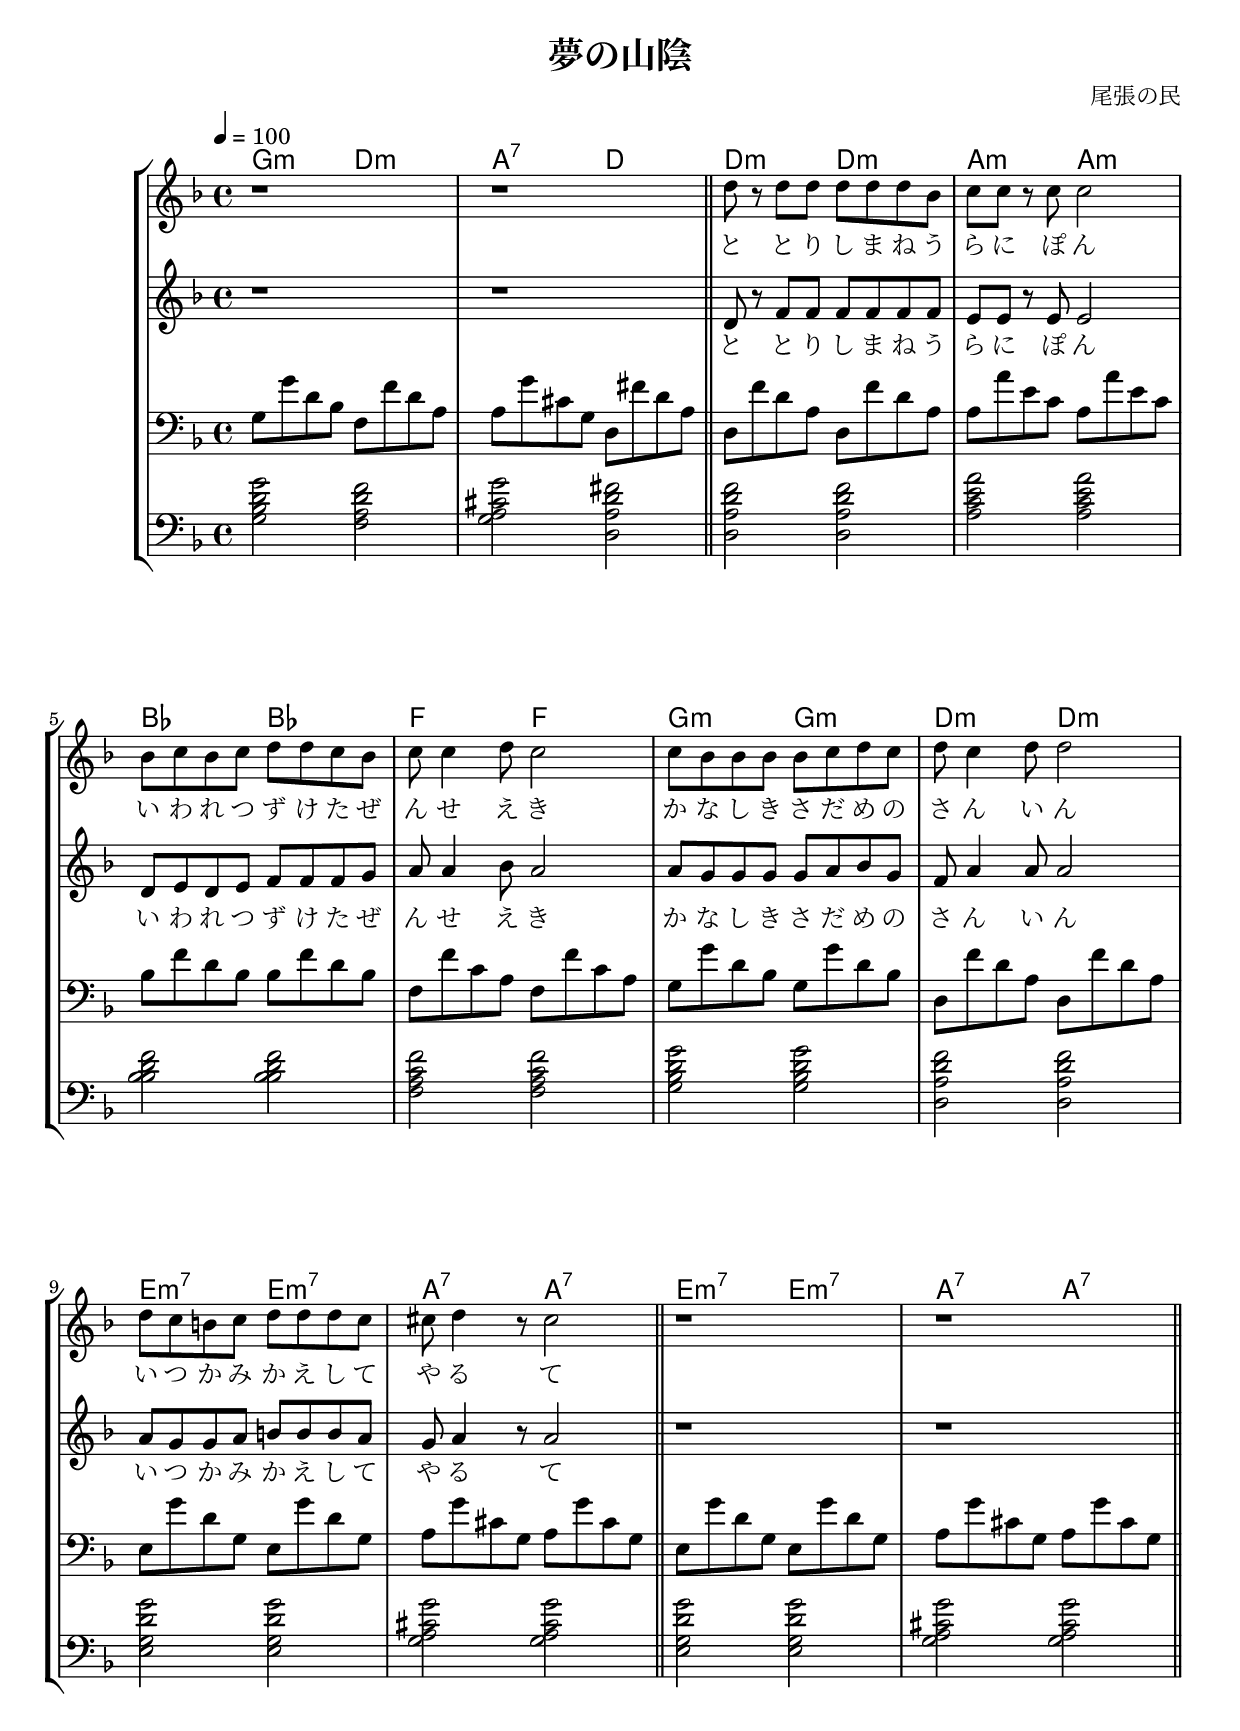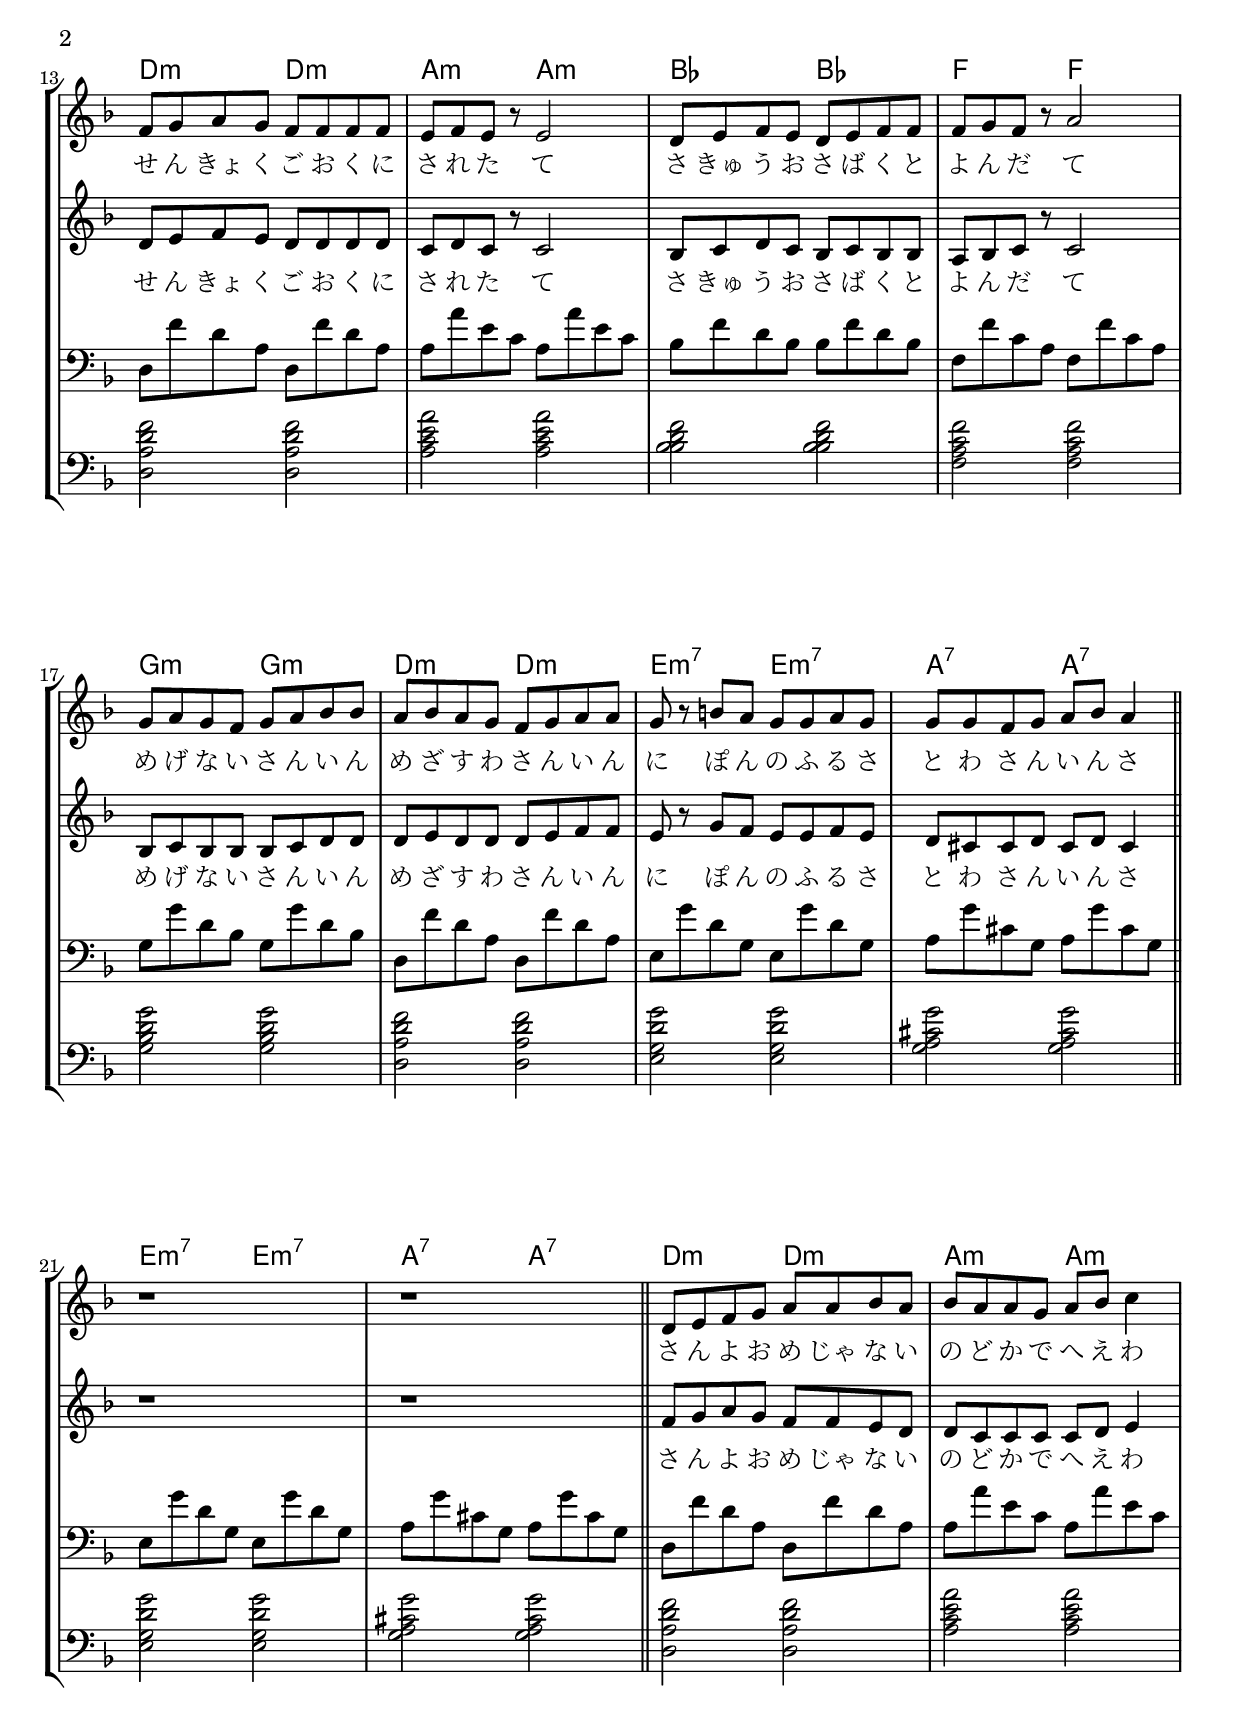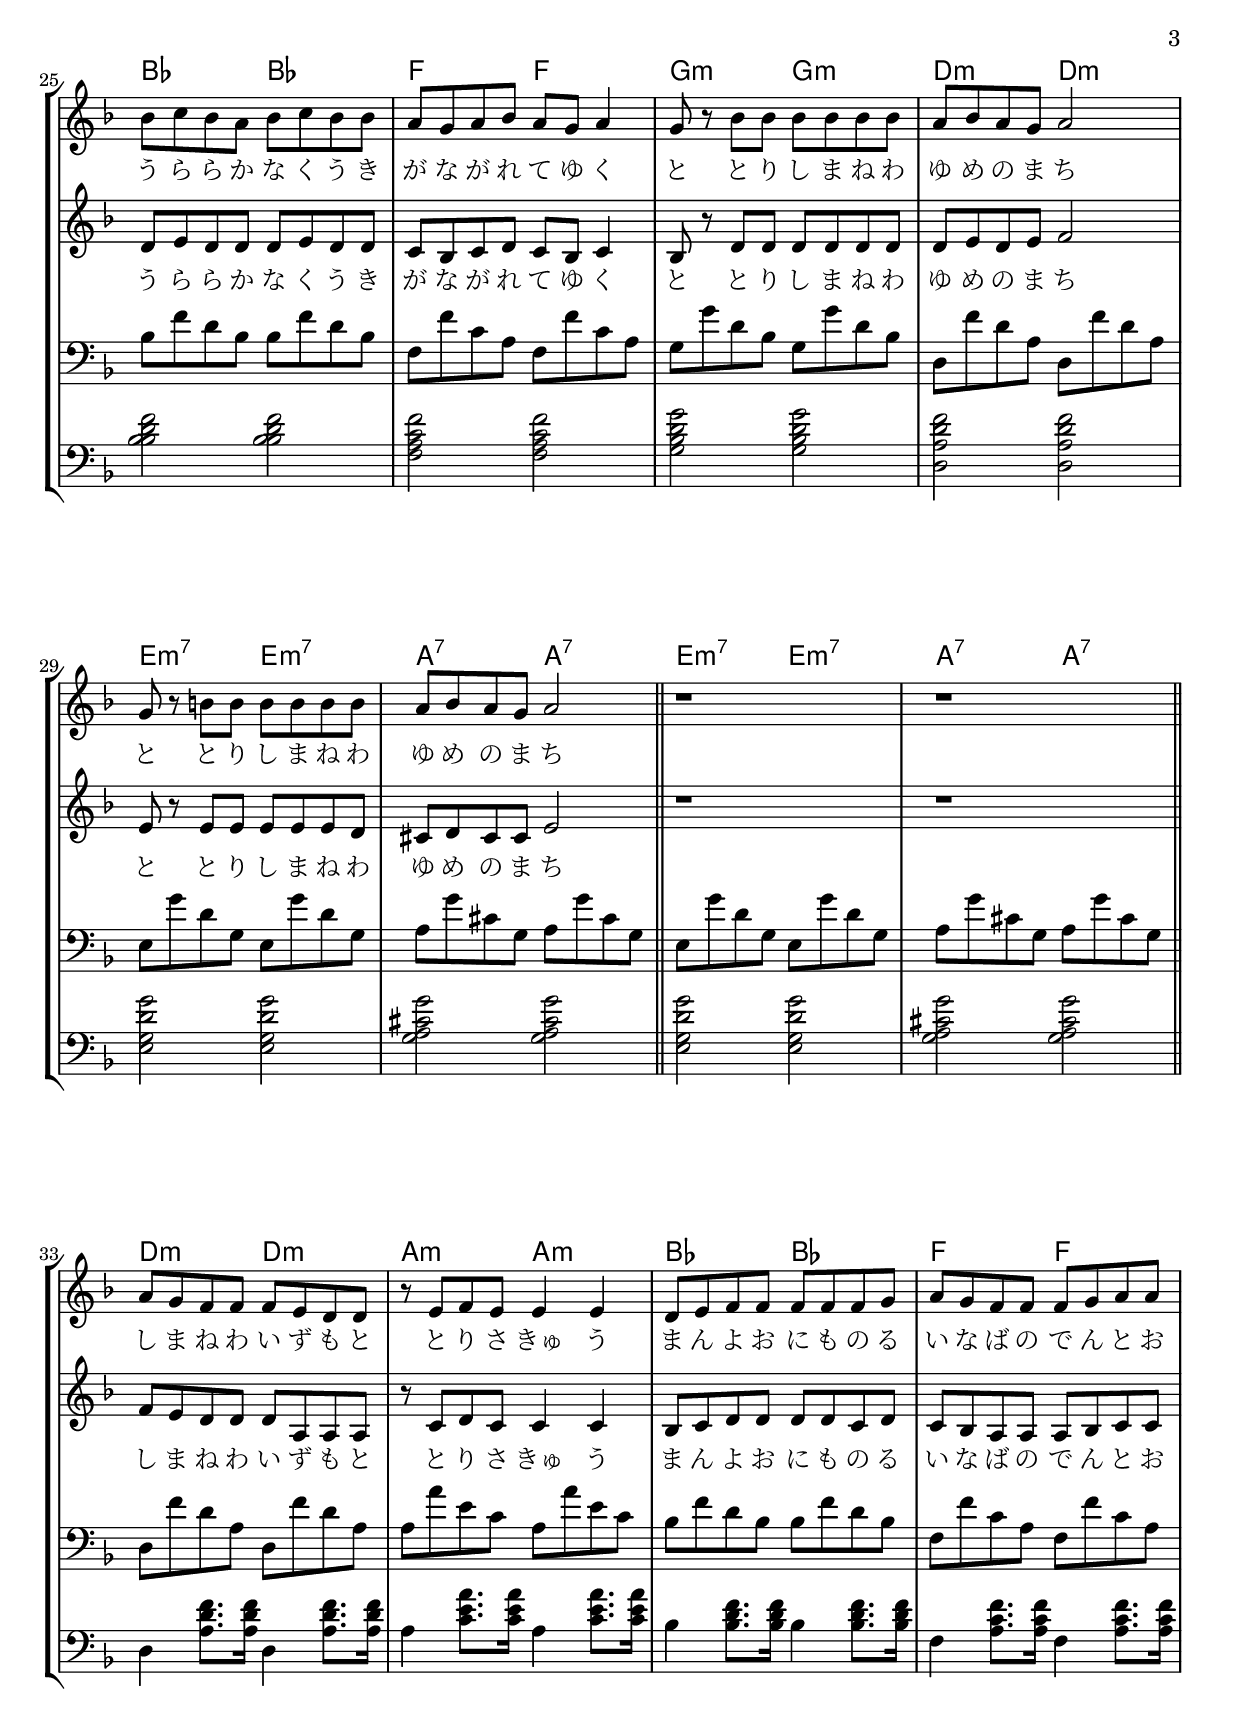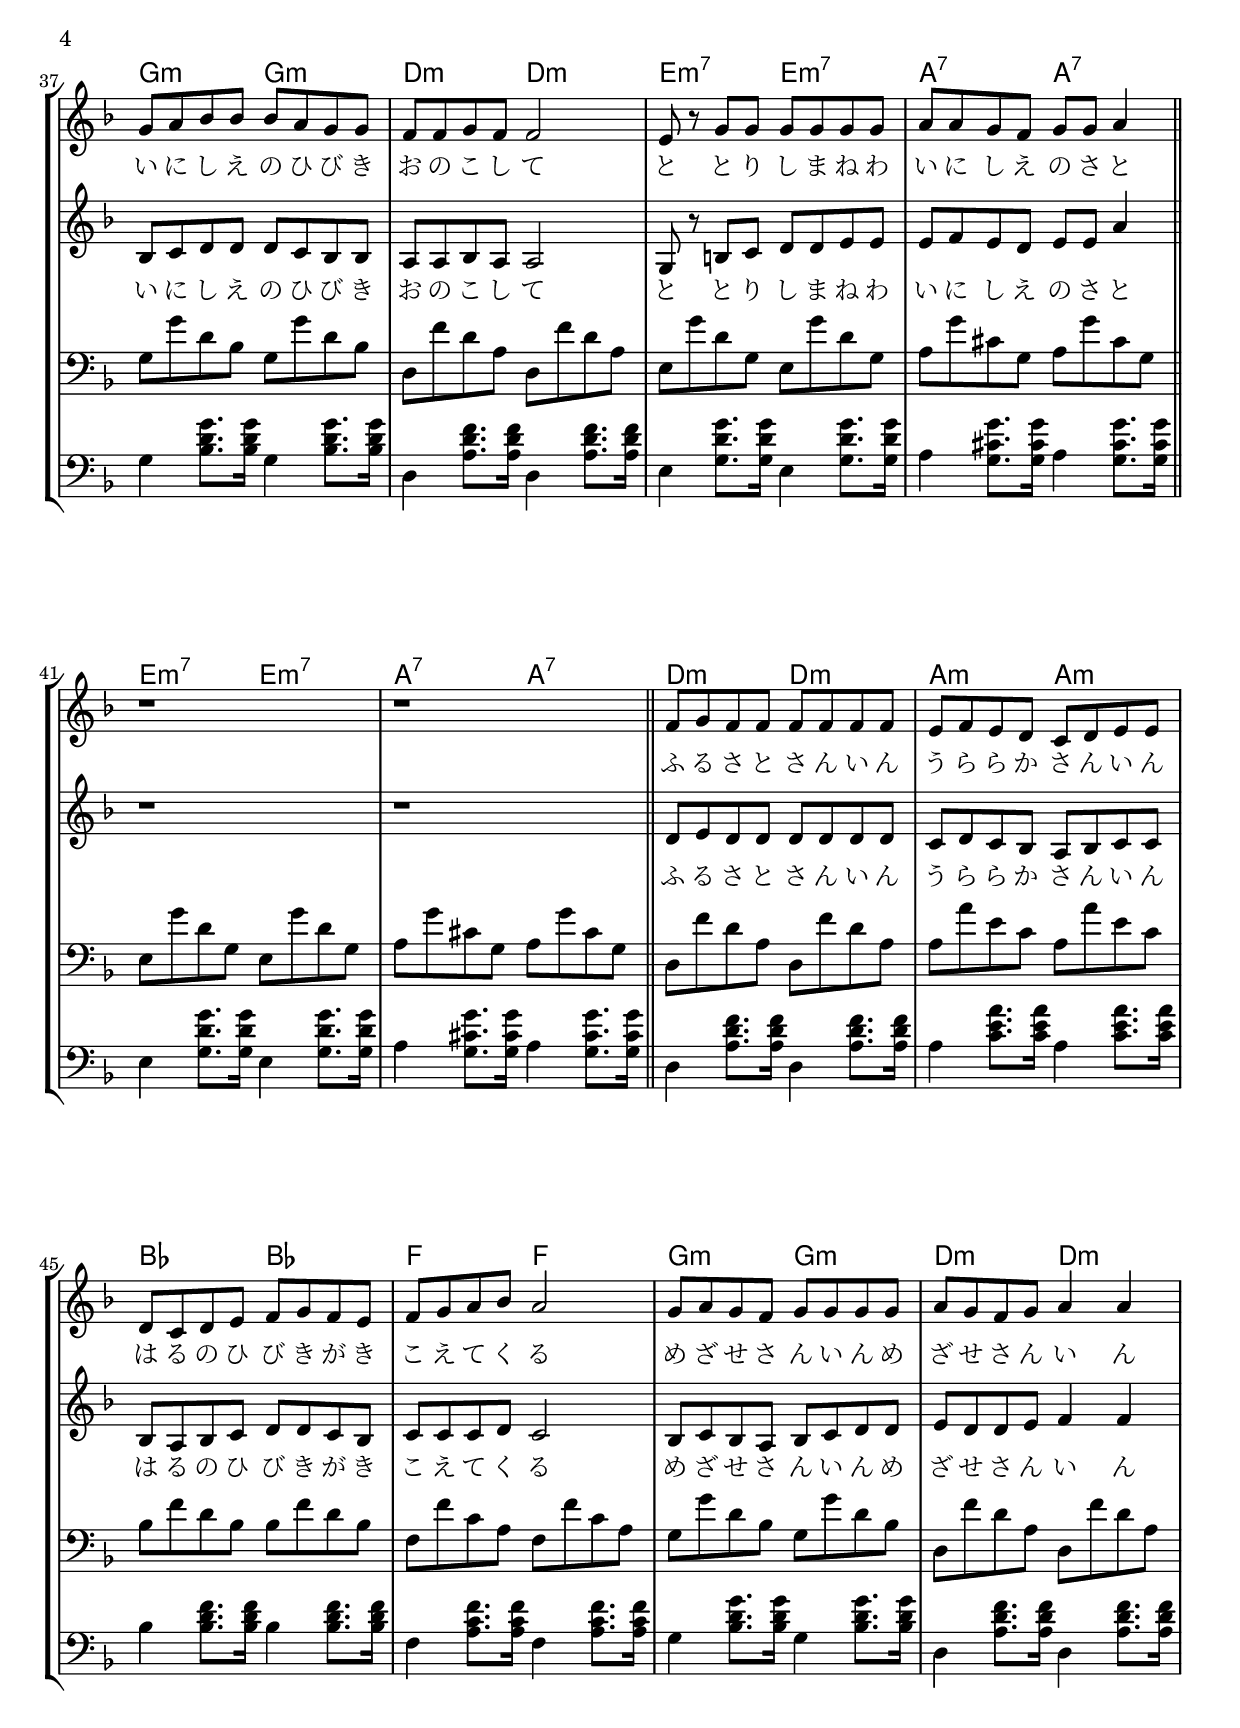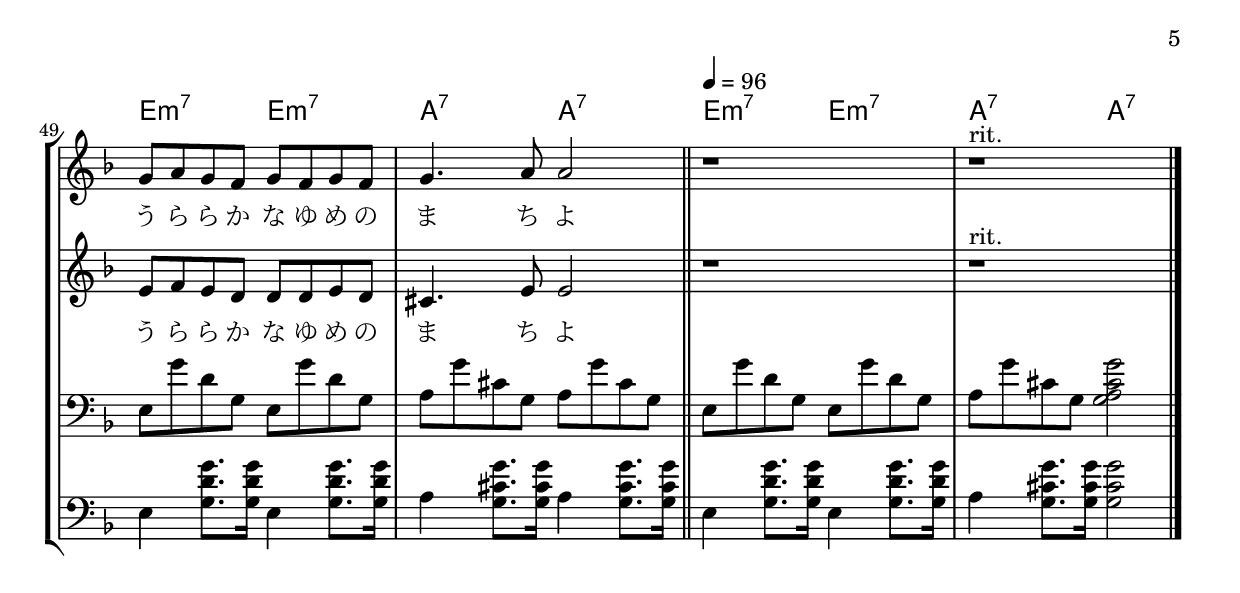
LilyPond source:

\version "2.12.1"

\header {
	title = \markup {夢の山陰}
	composer = \markup \center-column {尾張の民}
}

harmony = \chordmode {
	g2:m d:m a:7 d 

	d:m d:m a:m a:m bes bes f f g:m g:m d:m d:m e:min7 e:min7 a:7 a:7 

	e:min7 e:min7 a:7 a:7 

	d:m d:m a:m a:m bes bes f f g:m g:m d:m d:m e:min7 e:min7 a:7 a:7 

	e:min7 e:min7 a:7 a:7 

	d:m d:m a:m a:m bes bes f f g:m g:m d:m d:m e:min7 e:min7 a:7 a:7 

	e:min7 e:min7 a:7 a:7 

	d:m d:m a:m a:m bes bes f f g:m g:m d:m d:m e:min7 e:min7 a:7 a:7 

	e:min7 e:min7 a:7 a:7 

	d:m d:m a:m a:m bes bes f f g:m g:m d:m d:m e:min7 e:min7 a:7 a:7 

	e:min7 e:min7 a:7 a:7 
}

melody = {
	\key f \major
	\tempo 4 = 100
	r1 | r1   
	\set Staff.midiInstrument = #"mmi0.34"
	d''8  r8  d''8  d''8  d''8  d''8  d''8  bes'8 
	c''8  c''8  r8  c''8  c''2 
	bes'8  c''8  bes'8  c''8  d''8  d''8  c''8  bes'8 
	c''8  c''4  d''8  c''2 
	c''8  bes'8  bes'8  bes'8  bes'8  c''8  d''8  c''8 
	d''8  c''4  d''8  d''2 
	d''8  c''8  b'8  c''8  d''8  d''8  d''8  c''8 
	cis''8  d''4  r8  cis''2
	r1 | r1   
	\set Staff.midiInstrument = #"mmi0.34"
	f'8  g'8  a'8  g'8  f'8  f'8  f'8  f'8 
	e'8  f'8  e'8  r8  e'2 
	d'8  e'8  f'8  e'8  d'8  e'8  f'8  f'8 
	f'8  g'8  f'8  r8  a'2 
	g'8  a'8  g'8  f'8  g'8  a'8  bes'8  bes'8 
	a'8  bes'8  a'8  g'8  f'8  g'8  a'8  a'8 
	g'8  r8  b'8  a'8  g'8  g'8  a'8  g'8 
	g'8  g'8  f'8  g'8  a'8  bes'8  a'4
	r1 | r1   
	\set Staff.midiInstrument = #"mmi0.34"
	d'8  e'8  f'8  g'8  a'8  a'8  bes'8  a'8 
	bes'8  a'8  a'8  g'8  a'8  bes'8  c''4 
	bes'8  c''8  bes'8  a'8  bes'8  c''8  bes'8  bes'8 
	a'8  g'8  a'8  bes'8  a'8  g'8  a'4 
	g'8  r8  bes'8  bes'8  bes'8  bes'8  bes'8  bes'8 
	a'8  bes'8  a'8  g'8  a'2 
	g'8  r8  b'8  b'8  b'8  b'8  b'8  b'8 
	a'8  bes'8  a'8  g'8  a'2
	r1 | r1   
	\set Staff.midiInstrument = #"mmi0.34"
	a'8  g'8  f'8  f'8  f'8  e'8  d'8  d'8 
	r8  e'8  f'8  e'8  e'4  e'4 
	d'8  e'8  f'8  f'8  f'8  f'8  f'8  g'8 
	a'8  g'8  f'8  f'8  f'8  g'8  a'8  a'8 
	g'8  a'8  bes'8  bes'8  bes'8  a'8  g'8  g'8 
	f'8  f'8  g'8  f'8  f'2 
	e'8  r8  g'8  g'8  g'8  g'8  g'8  g'8 
	a'8  a'8  g'8  f'8  g'8  g'8  a'4
	r1 | r1   
	\set Staff.midiInstrument = #"mmi0.34"
	f'8  g'8  f'8  f'8  f'8  f'8  f'8  f'8 
	e'8  f'8  e'8  d'8  c'8  d'8  e'8  e'8 
	d'8  c'8  d'8  e'8  f'8  g'8  f'8  e'8 
	f'8  g'8  a'8  bes'8  a'2 
	g'8  a'8  g'8  f'8  g'8  g'8  g'8  g'8 
	a'8  g'8  f'8  g'8  a'4  a'4 
	g'8  a'8  g'8  f'8  g'8  f'8  g'8  f'8 
	g'4.  a'8  a'2
	\tempo 4 = 96
	r1 | r1^"rit." \bar "|."
}

words = \lyricmode {
	
	と  と  り  し  ま  ね  う  ら  に  ぽ  ん  い  わ  れ  つ  ず  け  た  ぜ  ん  せ  え  き  か  な  し  き  さ  だ  め  の  さ  ん  い  ん  い  つ  か  み  か  え  し  て  や  る  て  
	
	せ  ん  きょ  く  ご  お  く  に  さ  れ  た  て  さ  きゅ  う  お  さ  ば  く  と  よ  ん  だ  て  め  げ  な  い  さ  ん  い  ん  め  ざ  す  わ  さ  ん  い  ん  に  ぽ  ん  の  ふ  る  さ  と  わ  さ  ん  い  ん  さ  
	
	さ  ん  よ  お  め  じゃ  な  い  の  ど  か  で  へ  え  わ  う  ら  ら  か  な  く  う  き  が  な  が  れ  て  ゆ  く  と  と  り  し  ま  ね  わ  ゆ  め  の  ま  ち  と  と  り  し  ま  ね  わ  ゆ  め  の  ま  ち  
	
	し  ま  ね  わ  い  ず  も  と  と  り  さ  きゅ  う  ま  ん  よ  お  に  も  の  る  い  な  ば  の  で  ん  と  お  い  に  し  え  の  ひ  び  き  お  の  こ  し  て  と  と  り  し  ま  ね  わ  い  に  し  え  の  さ  と  
	
	ふ  る  さ  と  さ  ん  い  ん  う  ら  ら  か  さ  ん  い  ん  は  る  の  ひ  び  き  が  き  こ  え  て  く  る  め  ざ  せ  さ  ん  い  ん  め  ざ  せ  さ  ん  い  ん  う  ら  ら  か  な  ゆ  め  の  ま  ち  よ  
	
}

secondmelody = {
	\key f \major
	\tempo 4 = 100
	r1 | r1   
	\set Staff.midiInstrument = #"fss0.35"
	d'8  r8  f'8  f'8  f'8  f'8  f'8  f'8 
	e'8  e'8  r8  e'8  e'2 
	d'8  e'8  d'8  e'8  f'8  f'8  f'8  g'8 
	a'8  a'4  bes'8  a'2 
	a'8  g'8  g'8  g'8  g'8  a'8  bes'8  g'8 
	f'8  a'4  a'8  a'2 
	a'8  g'8  g'8  a'8  b'8  b'8  b'8  a'8 
	g'8  a'4  r8  a'2
	r1 | r1   
	\set Staff.midiInstrument = #"fss0.35"
	d'8  e'8  f'8  e'8  d'8  d'8  d'8  d'8 
	c'8  d'8  c'8  r8  c'2 
	bes8  c'8  d'8  c'8  bes8  c'8  bes8  bes8 
	a8  bes8  c'8  r8  c'2 
	bes8  c'8  bes8  bes8  bes8  c'8  d'8  d'8 
	d'8  e'8  d'8  d'8  d'8  e'8  f'8  f'8 
	e'8  r8  g'8  f'8  e'8  e'8  f'8  e'8 
	d'8  cis'8  cis'8  d'8  cis'8  d'8  cis'4
	r1 | r1   
	\set Staff.midiInstrument = #"fss0.35"
	f'8  g'8  a'8  g'8  f'8  f'8  e'8  d'8 
	d'8  c'8  c'8  c'8  c'8  d'8  e'4 
	d'8  e'8  d'8  d'8  d'8  e'8  d'8  d'8 
	c'8  bes8  c'8  d'8  c'8  bes8  c'4 
	bes8  r8  d'8  d'8  d'8  d'8  d'8  d'8 
	d'8  e'8  d'8  e'8  f'2 
	e'8  r8  e'8  e'8  e'8  e'8  e'8  d'8 
	cis'8  d'8  cis'8  cis'8  e'2
	r1 | r1   
	\set Staff.midiInstrument = #"fss0.35"
	f'8  e'8  d'8  d'8  d'8  a8  a8  a8 
	r8  c'8  d'8  c'8  c'4  c'4 
	bes8  c'8  d'8  d'8  d'8  d'8  c'8  d'8 
	c'8  bes8  a8  a8  a8  bes8  c'8  c'8 
	bes8  c'8  d'8  d'8  d'8  c'8  bes8  bes8 
	a8  a8  bes8  a8  a2 
	g8  r8  b8  c'8  d'8  d'8  e'8  e'8 
	e'8  f'8  e'8  d'8  e'8  e'8  a'4
	r1 | r1   
	\set Staff.midiInstrument = #"fss0.35"
	d'8  e'8  d'8  d'8  d'8  d'8  d'8  d'8 
	c'8  d'8  c'8  bes8  a8  bes8  c'8  c'8 
	bes8  a8  bes8  c'8  d'8  d'8  c'8  bes8 
	c'8  c'8  c'8  d'8  c'2 
	bes8  c'8  bes8  a8  bes8  c'8  d'8  d'8 
	e'8  d'8  d'8  e'8  f'4  f'4 
	e'8  f'8  e'8  d'8  d'8  d'8  e'8  d'8 
	cis'4.  e'8  e'2
	\tempo 4 = 96
	r1 | r1^"rit." \bar "|."
}

secondwords = \lyricmode {
	
	と  と  り  し  ま  ね  う  ら  に  ぽ  ん  い  わ  れ  つ  ず  け  た  ぜ  ん  せ  え  き  か  な  し  き  さ  だ  め  の  さ  ん  い  ん  い  つ  か  み  か  え  し  て  や  る  て  
	
	せ  ん  きょ  く  ご  お  く  に  さ  れ  た  て  さ  きゅ  う  お  さ  ば  く  と  よ  ん  だ  て  め  げ  な  い  さ  ん  い  ん  め  ざ  す  わ  さ  ん  い  ん  に  ぽ  ん  の  ふ  る  さ  と  わ  さ  ん  い  ん  さ  
	
	さ  ん  よ  お  め  じゃ  な  い  の  ど  か  で  へ  え  わ  う  ら  ら  か  な  く  う  き  が  な  が  れ  て  ゆ  く  と  と  り  し  ま  ね  わ  ゆ  め  の  ま  ち  と  と  り  し  ま  ね  わ  ゆ  め  の  ま  ち  
	
	し  ま  ね  わ  い  ず  も  と  と  り  さ  きゅ  う  ま  ん  よ  お  に  も  の  る  い  な  ば  の  で  ん  と  お  い  に  し  え  の  ひ  び  き  お  の  こ  し  て  と  と  り  し  ま  ね  わ  い  に  し  え  の  さ  と  
	
	ふ  る  さ  と  さ  ん  い  ん  う  ら  ら  か  さ  ん  い  ん  は  る  の  ひ  び  き  が  き  こ  え  て  く  る  め  ざ  せ  さ  ん  い  ん  め  ざ  せ  さ  ん  い  ん  う  ら  ら  か  な  ゆ  め  の  ま  ち  よ  
	
}

tempochange = {
	\tempo 4 = 100
	r1 | r1 \bar "||"
	\tempo 4 = 100
	r1 | r1 | r1 | r1 | r1 | r1 | r1 | r1 \bar "||"
	\tempo 4 = 100
	r1 | r1 \bar "||"
	\tempo 4 = 100
	r1 | r1 | r1 | r1 | r1 | r1 | r1 | r1 \bar "||"
	\tempo 4 = 100
	r1 | r1 \bar "||"
	\tempo 4 = 100
	r1 | r1 | r1 | r1 | r1 | r1 | r1 | r1 \bar "||"
	\tempo 4 = 100
	r1 | r1 \bar "||"
	\tempo 4 = 100
	r1 | r1 | r1 | r1 | r1 | r1 | r1 | r1 \bar "||"
	\tempo 4 = 100
	r1 | r1 \bar "||"
	\tempo 4 = 100
	r1 | r1 | r1 | r1 | r1 | r1 | r1 | r1 \bar "||"
	\tempo 4 = 96
	r1 | \tempo 4 = 72 r2 \tempo 4 = 64 r2 \bar "|."
}

mainacc = {
	\clef bass
	\set Staff.midiInstrument = #"Acoustic grand"
	\key f \major
	\tempo 4 = 100
	g8 g' d' bes
	f8 f' d' a
	a8 g' cis' g
	d8 fis' d' a
	\bar "||"

	\set Staff.midiInstrument = #"Acoustic grand"
	d8 f' d' a
	d8 f' d' a
	a8 a' e' c'
	a8 a' e' c'
	bes8 f' d' bes
	bes8 f' d' bes
	f8 f' c' a
	f8 f' c' a
	g8 g' d' bes
	g8 g' d' bes
	d8 f' d' a
	d8 f' d' a
	e8 g' d' g
	e8 g' d' g
	a8 g' cis' g
	a8 g' cis' g
	\bar "||"

	\set Staff.midiInstrument = #"Acoustic grand"
	e8 g' d' g
	e8 g' d' g
	a8 g' cis' g
	a8 g' cis' g
	\bar "||"

	\set Staff.midiInstrument = #"Acoustic grand"
	d8 f' d' a
	d8 f' d' a
	a8 a' e' c'
	a8 a' e' c'
	bes8 f' d' bes
	bes8 f' d' bes
	f8 f' c' a
	f8 f' c' a
	g8 g' d' bes
	g8 g' d' bes
	d8 f' d' a
	d8 f' d' a
	e8 g' d' g
	e8 g' d' g
	a8 g' cis' g
	a8 g' cis' g
	\bar "||"

	\set Staff.midiInstrument = #"Acoustic grand"
	e8 g' d' g
	e8 g' d' g
	a8 g' cis' g
	a8 g' cis' g
	\bar "||"

	\set Staff.midiInstrument = #"Acoustic grand"
	d8 f' d' a
	d8 f' d' a
	a8 a' e' c'
	a8 a' e' c'
	bes8 f' d' bes
	bes8 f' d' bes
	f8 f' c' a
	f8 f' c' a
	g8 g' d' bes
	g8 g' d' bes
	d8 f' d' a
	d8 f' d' a
	e8 g' d' g
	e8 g' d' g
	a8 g' cis' g
	a8 g' cis' g
	\bar "||"

	\set Staff.midiInstrument = #"Acoustic grand"
	e8 g' d' g
	e8 g' d' g
	a8 g' cis' g
	a8 g' cis' g
	\bar "||"

	\set Staff.midiInstrument = #"Acoustic grand"
	d8 f' d' a
	d8 f' d' a
	a8 a' e' c'
	a8 a' e' c'
	bes8 f' d' bes
	bes8 f' d' bes
	f8 f' c' a
	f8 f' c' a
	g8 g' d' bes
	g8 g' d' bes
	d8 f' d' a
	d8 f' d' a
	e8 g' d' g
	e8 g' d' g
	a8 g' cis' g
	a8 g' cis' g
	\bar "||"

	\set Staff.midiInstrument = #"Acoustic grand"
	e8 g' d' g
	e8 g' d' g
	a8 g' cis' g
	a8 g' cis' g
	\bar "||"

	\set Staff.midiInstrument = #"Acoustic grand"
	d8 f' d' a
	d8 f' d' a
	a8 a' e' c'
	a8 a' e' c'
	bes8 f' d' bes
	bes8 f' d' bes
	f8 f' c' a
	f8 f' c' a
	g8 g' d' bes
	g8 g' d' bes
	d8 f' d' a
	d8 f' d' a
	e8 g' d' g
	e8 g' d' g
	a8 g' cis' g
	a8 g' cis' g
	\bar "||"

	\set Staff.midiInstrument = #"Rock Organ"
	\tempo 4 = 96
	e8 g' d' g
	e8 g' d' g
	a8 g' cis' g
	<a g cis' g'>2
	\bar "|."
}

subacc = {
	\clef bass
	\set Staff.midiInstrument = #"Acoustic grand"
	\key f \major
	\tempo 4 = 100
	<g bes d' g'>2
	<f a d' f'>2
	<a g cis' g'>2
	<d a d' fis'>2
	\bar "||"

	\set Staff.midiInstrument = #"Acoustic grand"
	<d a d' f'>2
	<d a d' f'>2
	<a c' e' a'>2
	<a c' e' a'>2
	<bes bes d' f'>2
	<bes bes d' f'>2
	<f a c' f'>2
	<f a c' f'>2
	<g bes d' g'>2
	<g bes d' g'>2
	<d a d' f'>2
	<d a d' f'>2
	<e g d' g'>2
	<e g d' g'>2
	<a g cis' g'>2
	<a g cis' g'>2
	\bar "||"

	\set Staff.midiInstrument = #"Acoustic grand"
	<e g d' g'>2
	<e g d' g'>2
	<a g cis' g'>2
	<a g cis' g'>2
	\bar "||"

	\set Staff.midiInstrument = #"Acoustic grand"
	<d a d' f'>2
	<d a d' f'>2
	<a c' e' a'>2
	<a c' e' a'>2
	<bes bes d' f'>2
	<bes bes d' f'>2
	<f a c' f'>2
	<f a c' f'>2
	<g bes d' g'>2
	<g bes d' g'>2
	<d a d' f'>2
	<d a d' f'>2
	<e g d' g'>2
	<e g d' g'>2
	<a g cis' g'>2
	<a g cis' g'>2
	\bar "||"

	\set Staff.midiInstrument = #"Acoustic grand"
	<e g d' g'>2
	<e g d' g'>2
	<a g cis' g'>2
	<a g cis' g'>2
	\bar "||"

	\set Staff.midiInstrument = #"Acoustic grand"
	<d a d' f'>2
	<d a d' f'>2
	<a c' e' a'>2
	<a c' e' a'>2
	<bes bes d' f'>2
	<bes bes d' f'>2
	<f a c' f'>2
	<f a c' f'>2
	<g bes d' g'>2
	<g bes d' g'>2
	<d a d' f'>2
	<d a d' f'>2
	<e g d' g'>2
	<e g d' g'>2
	<a g cis' g'>2
	<a g cis' g'>2
	\bar "||"

	\set Staff.midiInstrument = #"Acoustic grand"
	<e g d' g'>2
	<e g d' g'>2
	<a g cis' g'>2
	<a g cis' g'>2
	\bar "||"

	\set Staff.midiInstrument = #"Acoustic grand"
	d4 <a d' f'>8. <a d' f'>16
	d4 <a d' f'>8. <a d' f'>16
	a4 <c' e' a'>8. <c' e' a'>16
	a4 <c' e' a'>8. <c' e' a'>16
	bes4 <bes d' f'>8. <bes d' f'>16
	bes4 <bes d' f'>8. <bes d' f'>16
	f4 <a c' f'>8. <a c' f'>16
	f4 <a c' f'>8. <a c' f'>16
	g4 <bes d' g'>8. <bes d' g'>16
	g4 <bes d' g'>8. <bes d' g'>16
	d4 <a d' f'>8. <a d' f'>16
	d4 <a d' f'>8. <a d' f'>16
	e4 <g d' g'>8. <g d' g'>16
	e4 <g d' g'>8. <g d' g'>16
	a4 <g cis' g'>8. <g cis' g'>16
	a4 <g cis' g'>8. <g cis' g'>16
	\bar "||"

	\set Staff.midiInstrument = #"Acoustic grand"
	e4 <g d' g'>8. <g d' g'>16
	e4 <g d' g'>8. <g d' g'>16
	a4 <g cis' g'>8. <g cis' g'>16
	a4 <g cis' g'>8. <g cis' g'>16
	\bar "||"

	\set Staff.midiInstrument = #"Dulcimer"
	d4 <a d' f'>8. <a d' f'>16
	d4 <a d' f'>8. <a d' f'>16
	a4 <c' e' a'>8. <c' e' a'>16
	a4 <c' e' a'>8. <c' e' a'>16
	bes4 <bes d' f'>8. <bes d' f'>16
	bes4 <bes d' f'>8. <bes d' f'>16
	f4 <a c' f'>8. <a c' f'>16
	f4 <a c' f'>8. <a c' f'>16
	g4 <bes d' g'>8. <bes d' g'>16
	g4 <bes d' g'>8. <bes d' g'>16
	d4 <a d' f'>8. <a d' f'>16
	d4 <a d' f'>8. <a d' f'>16
	e4 <g d' g'>8. <g d' g'>16
	e4 <g d' g'>8. <g d' g'>16
	a4 <g cis' g'>8. <g cis' g'>16
	a4 <g cis' g'>8. <g cis' g'>16
	\bar "||"

	\set Staff.midiInstrument = #"Acoustic grand"
	\tempo 4 = 96
	e4 <g d' g'>8. <g d' g'>16
	e4 <g d' g'>8. <g d' g'>16
	a4 <g cis' g'>8. <g cis' g'>16
	<g cis' g'>2
	\bar "|."
}

percA = {
	\drummode {
	cymr4 cymr4 cymr4 cymr4  |cymr4 cymr8 cymr16 cymr16 cymr4 cymr4  \bar "||"
	cymr4 cymr4 cymr4 cymr4  |cymr4 cymr8 cymr16 cymr16 cymr4 cymr4  |cymr4 cymr4 cymr4 cymr4  |cymr4 cymr2.  |cymr4 cymr4 cymr4 cymr4  |cymr4 cymr8 cymr16 cymr16 cymr4 cymr4  |cymr4 cymr4 cymr4 cymr4  |cymr4 cymr2.  \bar "||"
	cymr4 cymr4 cymr4 cymr4  |cymr4 cymr8 cymr16 cymr16 cymr4 cymr4  \bar "||"
	cymr4 cymr4 cymr4 cymr4  |cymr4 cymr8 cymr16 cymr16 cymr4 cymr4  |cymr4 cymr4 cymr4 cymr4  |cymr4 cymr2.  |cymr4 cymr4 cymr4 cymr4  |cymr4 cymr8 cymr16 cymr16 cymr4 cymr4  |cymr4 cymr4 cymr4 cymr4  |cymr4 cymr2.  \bar "||"
	cymr4 cymr4 cymr4 cymr4  |cymr4 cymr8 cymr16 cymr16 cymr4 cymr4  \bar "||"
	cymr4 cymr4 cymr4 cymr4  |cymr4 cymr8 cymr16 cymr16 cymr4 cymr4  |cymr4 cymr4 cymr4 cymr4  |cymr4 cymr2.  |cymr4 cymr4 cymr4 cymr4  |cymr4 cymr8 cymr16 cymr16 cymr4 cymr4  |cymr4 cymr4 cymr4 cymr4  |cymr4 cymr2.  \bar "||"
	cymr4 cymr4 cymr4 cymr4  |cymr4 cymr8 cymr16 cymr16 cymr4 cymr4  \bar "||"
	cymr4 cymr4 cymr4 cymr4  |cymr4 cymr8 cymr16 cymr16 cymr4 cymr4  |cymr4 cymr4 cymr4 cymr4  |cymr4 cymr2.  |cymr4 cymr4 cymr4 cymr4  |cymr4 cymr8 cymr16 cymr16 cymr4 cymr4  |cymr4 cymr4 cymr4 cymr4  |cymr4 cymr2.  \bar "||"
	cymr4 cymr4 cymr4 cymr4  |cymr4 cymr8 cymr16 cymr16 cymr4 cymr4  \bar "||"
	cymr4 cymr4 cymr4 cymr4  |cymr4 cymr8 cymr16 cymr16 cymr4 cymr4  |cymr4 cymr4 cymr4 cymr4  |cymr4 cymr2.  |cymr4 cymr4 cymr4 cymr4  |cymr4 cymr8 cymr16 cymr16 cymr4 cymr4  |cymr4 cymr4 cymr4 cymr4  |cymr4 cymr2.  \bar "||"
	hh4 hh4 hh4 hh4  |hh4 hh4 hh4 hh4  \bar "|."
	}
}

percB = {
	\drummode {
	r2 sn2  |r2 sn2  \bar "||"
	r2 sn2  |r2 sn2  |r2 sn2  |r8 sn8 sn2.  |r2 sn2  |r2 sn2  |r2 sn2  |r8 sn8 sn2.  \bar "||"
	r2 sn2  |r2 sn2  \bar "||"
	r2 sn2  |r2 sn2  |r2 sn2  |r8 sn8 sn2.  |r2 sn2  |r2 sn2  |r2 sn2  |r8 sn8 sn2.  \bar "||"
	r2 sn2  |r2 sn2  \bar "||"
	r2 sn2  |r2 sn2  |r2 sn2  |r8 sn8 sn2.  |r2 sn2  |r2 sn2  |r2 sn2  |r8 sn8 sn2.  \bar "||"
	r2 sn2  |r2 sn2  \bar "||"
	r2 sn2  |r2 sn2  |r2 sn2  |r8 sn8 sn2.  |r2 sn2  |r2 sn2  |r2 sn2  |r8 sn8 sn2.  \bar "||"
	r2 sn2  |r2 sn2  \bar "||"
	r2 sn2  |r2 sn2  |r2 sn2  |r8 sn8 sn2.  |r2 sn2  |r2 sn2  |r2 sn2  |r8 sn8 sn2.  \bar "||"
	r8 ss4 ss4 ss4 ss8  |r8 ss4 ss8 ss8. ss8. ss8  \bar "|."
	}
}

percC = {
	\drummode {
	bd2. r8 bd8  |bd2 r8 bd4.  \bar "||"
	bd2. r8 bd8  |bd2. r8 bd8  |bd2. r8 bd8  |bd4. bd8 bd4. bd8  |bd2. r8 bd8  |bd2. r8 bd8  |bd2. r8 bd8  |bd2 r8 bd4.  \bar "||"
	bd2. r8 bd8  |bd2 r8 bd4.  \bar "||"
	bd2. r8 bd8  |bd2. r8 bd8  |bd2. r8 bd8  |bd4. bd8 bd4. bd8  |bd2. r8 bd8  |bd2. r8 bd8  |bd2. r8 bd8  |bd2 r8 bd4.  \bar "||"
	bd2. r8 bd8  |bd2 r8 bd4.  \bar "||"
	bd2. r8 bd8  |bd2. r8 bd8  |bd2. r8 bd8  |bd4. bd8 bd4. bd8  |bd2. r8 bd8  |bd2. r8 bd8  |bd2. r8 bd8  |bd2 r8 bd4.  \bar "||"
	bd2. r8 bd8  |bd2 r8 bd4.  \bar "||"
	bd2. r8 bd8  |bd2. r8 bd8  |bd2. r8 bd8  |bd4. bd8 bd4. bd8  |bd2. r8 bd8  |bd2. r8 bd8  |bd2. r8 bd8  |bd2 r8 bd4.  \bar "||"
	bd2. r8 bd8  |bd2 r8 bd4.  \bar "||"
	bd2. r8 bd8  |bd2. r8 bd8  |bd2. r8 bd8  |bd4. bd8 bd4. bd8  |bd2. r8 bd8  |bd2. r8 bd8  |bd2. r8 bd8  |bd2 r8 bd4.  \bar "||"
	r8 hhp4 hhp4 hhp4 hhp8  |r8 hhp4 hhp4 hhp4 hhp8  \bar "|."
	}
}

percD = {
	\drummode {
	r1 |r8. tommh8. tommh2 r8  \bar "||"
	r1 |r1 |r1 |r2 r8 tommh8 tommh4  |r1 |r1 |r1 |r8. tommh8. tommh2 r8  \bar "||"
	r1 |r8. tommh8. tommh2 r8  \bar "||"
	r1 |r1 |r1 |r2 r8 tommh8 tommh4  |r1 |r1 |r1 |r8. tommh8. tommh2 r8  \bar "||"
	r1 |r8. tommh8. tommh2 r8  \bar "||"
	r1 |r1 |r1 |r2 r8 tommh8 tommh4  |r1 |r1 |r1 |r8. tommh8. tommh2 r8  \bar "||"
	r1 |r8. tommh8. tommh2 r8  \bar "||"
	r1 |r1 |r1 |r2 r8 tommh8 tommh4  |r1 |r1 |r1 |r8. tommh8. tommh2 r8  \bar "||"
	r1 |r8. tommh8. tommh2 r8  \bar "||"
	r1 |r1 |r1 |r2 r8 tommh8 tommh4  |r1 |r1 |r1 |r8. tommh8. tommh2 r8  \bar "||"
	bd2 bd4. r16 bd16  |bd4 bd4 bd4 bd8. bd16  \bar "|."
	}
}

percE = {
	\drummode {
	r1 |r2. toml8 toml8  \bar "||"
	r1 |r1 |r1 |r2. r8 toml8  |r1 |r1 |r1 |r2. toml8 toml8  \bar "||"
	r1 |r2. toml8 toml8  \bar "||"
	r1 |r1 |r1 |r2. r8 toml8  |r1 |r1 |r1 |r2. toml8 toml8  \bar "||"
	r1 |r2. toml8 toml8  \bar "||"
	r1 |r1 |r1 |r2. r8 toml8  |r1 |r1 |r1 |r2. toml8 toml8  \bar "||"
	r1 |r2. toml8 toml8  \bar "||"
	r1 |r1 |r1 |r2. r8 toml8  |r1 |r1 |r1 |r2. toml8 toml8  \bar "||"
	r1 |r2. toml8 toml8  \bar "||"
	r1 |r1 |r1 |r2. r8 toml8  |r1 |r1 |r1 |r2. toml8 toml8  \bar "||"
	r1 | r1 \bar "|."
	}
}

percF = {
	\drummode {
	r1 |hho1  \bar "||"
	r1 |r1 |r1 |r1 |r1 |r1 |r1 |hho1  \bar "||"
	r1 |hho1  \bar "||"
	r1 |r1 |r1 |r1 |r1 |r1 |r1 |hho1  \bar "||"
	r1 |hho1  \bar "||"
	r1 |r1 |r1 |r1 |r1 |r1 |r1 |hho1  \bar "||"
	r1 |hho1  \bar "||"
	r1 |r1 |r1 |r1 |r1 |r1 |r1 |hho1  \bar "||"
	r1 |hho1  \bar "||"
	r1 |r1 |r1 |r1 |r1 |r1 |r1 |hho1  \bar "||"
	r1 | r1 \bar "|."
	}
}

\score {
	<<
		\new StaffGroup <<
			\new ChordNames {\harmony}
			\new Voice = "melody" {\melody}
			\new Lyrics \lyricsto "melody" \words
			\new Voice = "secondmelody" {\secondmelody}
			\new Lyrics \lyricsto "secondmelody" \secondwords
			\new Staff = "mainacc" {\mainacc}
			\new Staff = "subacc" {\subacc}
		>>
	>>
	\layout { }
}
